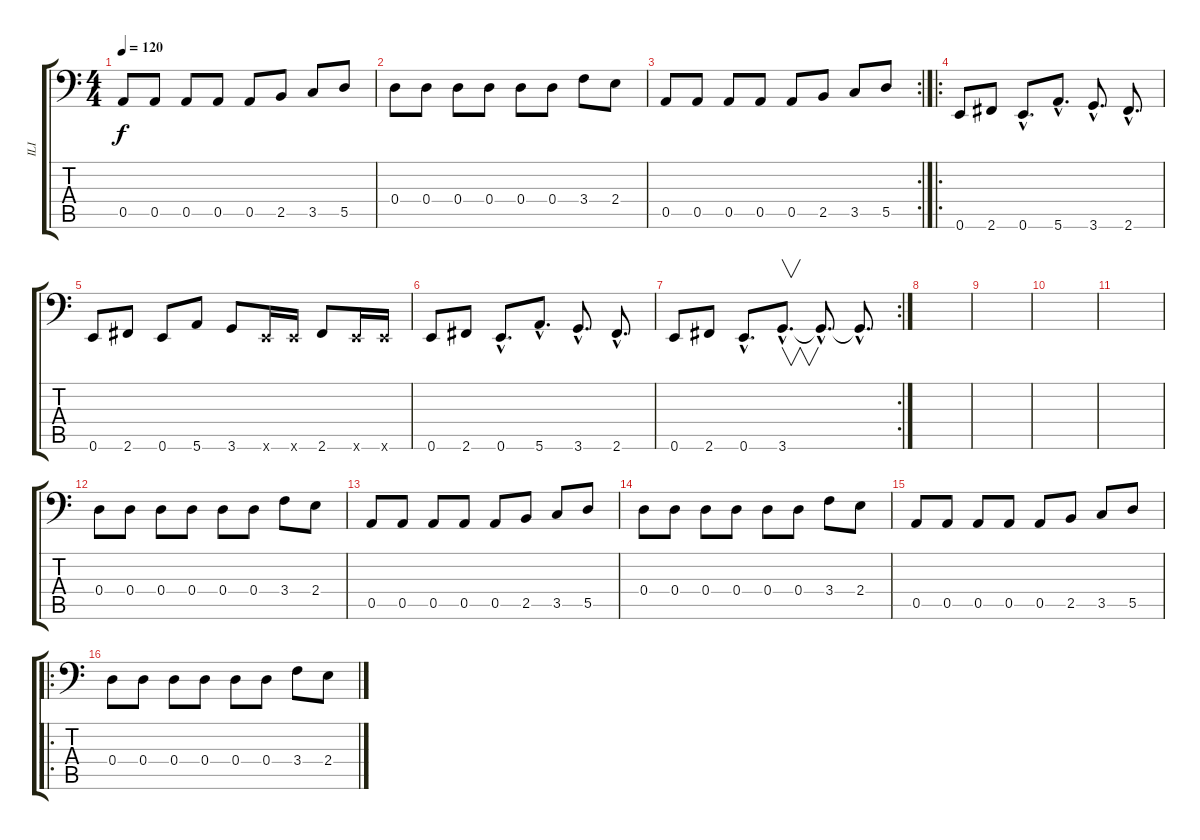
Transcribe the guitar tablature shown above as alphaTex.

\track ("ILI" "ILI") {instrument electricbassfinger}
\staff {score tabs}
\tuning (E3 B2 G2 D2 A1 E1) {hide}
\ts (4 4)
\tempo 120
\clef f4
\ks c
0.5.8{dy f} 0.5.8 0.5.8 0.5.8 0.5.8 2.5.8 3.5.8 5.5.8 |
0.4.8 0.4.8 0.4.8 0.4.8 0.4.8 0.4.8 3.4.8 2.4.8 |
\rc 2
0.5.8 0.5.8 0.5.8 0.5.8 0.5.8 2.5.8 3.5.8 5.5.8 |
\ro
0.6.8 2.6.8 0.6{hac}.8{d} 5.6{hac}.8{d} 3.6{hac}.8{d} 2.6{hac}.8{d} |
0.6.8 2.6.8 0.6.8 5.6.8 3.6.8 0.6{x}.16 0.6{x}.16 2.6.8 0.6{x}.16 0.6{x}.16 |
0.6.8 2.6.8 0.6{hac}.8{d} 5.6{hac}.8{d} 3.6{hac}.8{d} 2.6{hac}.8{d} |
\rc 2
0.6.8 2.6.8 0.6{hac}.8{d} 3.6{hac}.8{v d} 3.6{hac t}.8{d} 3.6{hac t}.8{d} |
|
|
|
|
0.4.8 0.4.8 0.4.8 0.4.8 0.4.8 0.4.8 3.4.8 2.4.8 |
0.5.8 0.5.8 0.5.8 0.5.8 0.5.8 2.5.8 3.5.8 5.5.8 |
0.4.8 0.4.8 0.4.8 0.4.8 0.4.8 0.4.8 3.4.8 2.4.8 |
0.5.8 0.5.8 0.5.8 0.5.8 0.5.8 2.5.8 3.5.8 5.5.8 |
\ro
0.4.8 0.4.8 0.4.8 0.4.8 0.4.8 0.4.8 3.4.8 2.4.8
